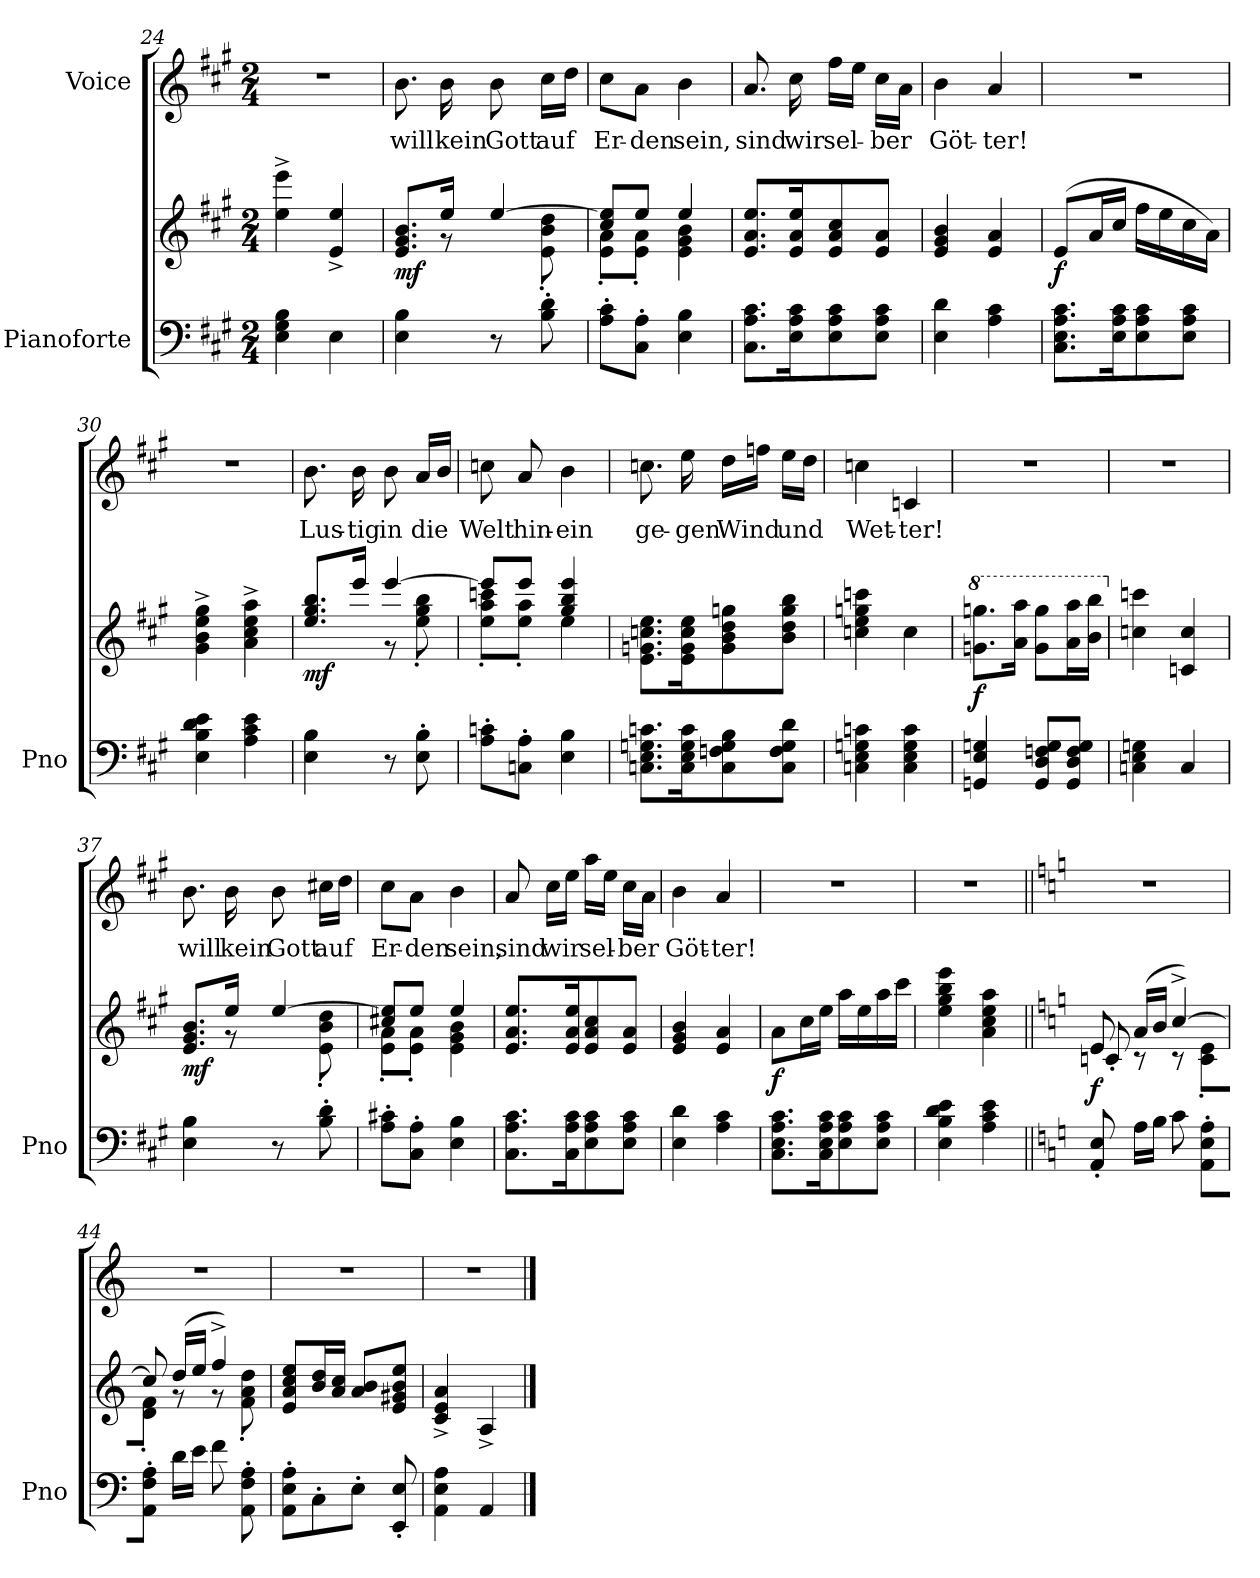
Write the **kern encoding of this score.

**kern	**kern	**dynam	**kern	**text
*part2	*part2	*part2	*part1	*part1
*staff3	*staff2	*staff2/3	*staff1	*staff1
*I"Pianoforte	*	*	*I"Voice	*
*I'Pno	*	*	*	*
*clefF4	*clefG2	*	*clefG2	*
*k[f#c#g#]	*k[f#c#g#]	*	*k[f#c#g#]	*
*M2/4	*M2/4	*	*M2/4	*
=24	=24	=24	=24	=24
4E\ 4G#\ 4B\	4ee\^< 4eee\^<	.	2r	.
4E\	4e/^ 4ee/^	.	.	.
!!LO:PB:g=z
=25	=25	=25	=25	=25
*	*^	*	*	*
!	!	!	!LO:DY:b	!	!LO:LY:b
4E\ 4B\	8.e/ 8.g#/ 8.b/L	8.ryy	mf	8.b\	will
!	!	!	!	!	!LO:LY:b
.	16ee/Jk	8r	.	16b\	kein
!	!	!	!	!	!LO:LY:b
8r	[4ee/	.	.	8b\	Gott
.	.	16ryy	.	.	.
!	!	!	!	!	!LO:LY:b
8B\' 8d\'	.	8e\' 8b\' 8dd\'	.	16cc#\LL	auf
.	.	.	.	16dd\JJ	.
=26	=26	=26	=26	=26	=26
!	!	!	!	!	!LO:LY:b
8A\' 8c#\'L	8cc#/ 8ee/]L	8e\' 8a\'L	.	8cc#\L	Er-
!	!	!	!	!	!LO:LY:b
8C#\' 8A\'J	8ee/J	8e\' 8a\'J	.	8a\J	-den
!	!	!	!	!	!LO:LY:b
4E\ 4B\	4ee/	4e\ 4g#\ 4b\	.	4b\	sein,
=27	=27	=27	=27	=27	=27
!	!	!	!	!	!LO:LY:b
*	*v	*v	*	*	*
8.C#\ 8.A\ 8.c#\L	8.e/ 8.a/ 8.ee/L	.	8.a/	sind
!	!	!	!	!LO:LY:b
16E\ 16A\ 16c#\K	16e/ 16a/ 16ee/K	.	16cc#\	wir
!	!	!	!	!LO:LY:b
8E\ 8A\ 8c#\	8e/ 8a/ 8cc#/	.	16ff#\LL	sel-
.	.	.	16ee\JJ	.
!	!	!	!	!LO:LY:b
8E\ 8A\ 8c#\J	8e/ 8a/J	.	16cc#\LL	-ber
.	.	.	16a\JJ	.
=28	=28	=28	=28	=28
!	!	!	!	!LO:LY:b
4E\ 4d\	4e/ 4g#/ 4b/	.	4b\	Göt-
!	!	!	!	!LO:LY:b
4A\ 4c#\	4e/ 4a/	.	4a/	-ter!
=29	=29	=29	=29	=29
!	!	!LO:DY:b	!	!
8.C#\ 8.E\ 8.A\ 8.c#\L	(8e/L	f	2r	.
.	16a/L	.	.	.
16E\ 16A\ 16c#\K	16cc#/JJ	.	.	.
8E\ 8A\ 8c#\	16ff#\LL	.	.	.
.	16ee\	.	.	.
8E\ 8A\ 8c#\J	16cc#\	.	.	.
.	16a\JJ)	.	.	.
=30	=30	=30	=30	=30
4E\ 4B\ 4d\ 4e\	4g#\^< 4b\^< 4ee\^< 4gg#\^<	.	2r	.
4A\ 4c#\ 4e\	4a\^< 4cc#\^< 4ee\^< 4aa\^<	.	.	.
!!LO:LB:g=z
=31	=31	=31	=31	=31
*	*^	*	*	*
!	!	!	!LO:DY:b	!	!LO:LY:b
4E\ 4B\	8.ee/ 8.gg#/ 8.bb/L	4ryy	mf	8.b\	Lus-
!	!	!	!	!	!LO:LY:b
.	16eee/Jk	.	.	16b\	-tig
!	!	!	!	!	!LO:LY:b
8r	[4eee/	8r	.	8b\	in
!	!	!	!	!	!LO:LY:b
8E\' 8B\'	.	8ee\' 8gg#\' 8bb\'	.	16a/LL	die
.	.	.	.	16b/JJ	.
=32	=32	=32	=32	=32	=32
!	!	!	!	!	!LO:LY:b
8A\' 8cn\'L	8eee/L]	8ee\' 8aa\' 8cccn\'L	.	8ccn\	Welt
!	!	!	!	!	!LO:LY:b
8Cn\' 8A\'J	8eee/J	8ee\' 8aa\'J	.	8a/	hin-
!	!	!	!	!	!LO:LY:b
4E\ 4B\	4gg#/ 4bb/ 4eee/	4ee\	.	4b\	-ein
=33	=33	=33	=33	=33	=33
!	!	!	!	!	!LO:LY:b
*	*v	*v	*	*	*
8.Cn\ 8.E\ 8.Gn\ 8.cn\L	8.e\ 8.gn\ 8.ccn\ 8.ee\L	.	8.ccn\	ge-
!	!	!	!	!LO:LY:b
16C\ 16E\ 16G\ 16c\K	16e\ 16g\ 16cc\ 16ee\K	.	16ee\	-gen
!	!	!	!	!LO:LY:b
8C\ 8Fn\ 8G\ 8B\	8g\ 8b\ 8dd\ 8ggn\	.	16dd\LL	Wind
.	.	.	16ffn\JJ	.
!	!	!	!	!LO:LY:b
8C\ 8F\ 8G\ 8d\J	8b\ 8dd\ 8gg\ 8bb\J	.	16ee\LL	und
.	.	.	16dd\JJ	.
=34	=34	=34	=34	=34
!	!	!	!	!LO:LY:b
4Cn\ 4E\ 4Gn\ 4cn\	4ccn\ 4ee\ 4ggn\ 4cccn\	.	4ccn\	Wet-
!	!	!	!	!LO:LY:b
4C\ 4E\ 4G\ 4c\	4cc\	.	4cn/	-ter!
=35	=35	=35	=35	=35
*	*8va	*	*	*
!	!	!LO:DY:b	!	!
4GGn/ 4E/ 4Gn/	8.ggn\ 8.gggn\L	f	2r	.
.	16aa\ 16aaa\Jk	.	.	.
8GG/ 8D/ 8Fn/ 8G/L	8gg\ 8ggg\L	.	.	.
8GG/ 8D/ 8F/ 8G/J	16aa\ 16aaa\L	.	.	.
.	16bb\ 16bbb\JJ	.	.	.
=36	=36	=36	=36	=36
*	*X8va	*	*	*
4Cn\ 4E\ 4Gn\	4ccn\ 4cccn\	.	2r	.
4C/	4cn/ 4cc/	.	.	.
!!LO:LB:g=z
=37	=37	=37	=37	=37
*	*^	*	*	*
!	!	!	!LO:DY:b	!	!LO:LY:b
4E\ 4B\	8.e/ 8.g#/ 8.b/L	8.ryy	mf	8.b\	will
!	!	!	!	!	!LO:LY:b
.	16ee/Jk	8r	.	16b\	kein
!	!	!	!	!	!LO:LY:b
8r	[4ee/	.	.	8b\	Gott
.	.	16ryy	.	.	.
!	!	!	!	!	!LO:LY:b
8B\' 8d\'	.	8e\' 8b\' 8dd\'	.	16cc#X\LL	auf
.	.	.	.	16dd\JJ	.
=38	=38	=38	=38	=38	=38
!	!	!	!	!	!LO:LY:b
8A\' 8c#X\'L	8cc#X/ 8ee/]L	8e\' 8a\'L	.	8cc#\L	Er-
!	!	!	!	!	!LO:LY:b
8C#\' 8A\'J	8ee/J	8e\' 8a\'J	.	8a\J	-den
!	!	!	!	!	!LO:LY:b
4E\ 4B\	4ee/	4e\ 4g#\ 4b\	.	4b\	sein,
=39	=39	=39	=39	=39	=39
!	!	!	!	!	!LO:LY:b
*	*v	*v	*	*	*
8.C#\ 8.A\ 8.c#\L	8.e/ 8.a/ 8.ee/L	.	8a/	sind
!	!	!	!	!LO:LY:b
.	.	.	16cc#\LL	wir
16C#\ 16A\ 16c#\K	16e/ 16a/ 16ee/K	.	16ee\JJ	.
!	!	!	!	!LO:LY:b
8E\ 8A\ 8c#\	8e/ 8a/ 8cc#/	.	16aa\LL	sel-
.	.	.	16ee\JJ	.
!	!	!	!	!LO:LY:b
8E\ 8A\ 8c#\J	8e/ 8a/J	.	16cc#\LL	-ber
.	.	.	16a\JJ	.
=40	=40	=40	=40	=40
!	!	!	!	!LO:LY:b
4E\ 4d\	4e/ 4g#/ 4b/	.	4b\	Göt-
!	!	!	!	!LO:LY:b
4A\ 4c#\	4e/ 4a/	.	4a/	-ter!
=41	=41	=41	=41	=41
!	!	!LO:DY:b	!	!
8.C#\ 8.E\ 8.A\ 8.c#\L	8a\L	f	2r	.
.	16cc#\L	.	.	.
16C#\ 16E\ 16A\ 16c#\K	16ee\JJ	.	.	.
8E\ 8A\ 8c#\	16aa\LL	.	.	.
.	16ee\	.	.	.
8E\ 8A\ 8c#\J	16aa\	.	.	.
.	16ccc#\JJ	.	.	.
=42	=42	=42	=42	=42
4E\ 4B\ 4d\ 4e\	4ee\ 4gg#\ 4bb\ 4eee\	.	2r	.
4A\ 4c#\ 4e\	4a\ 4cc#\ 4ee\ 4aa\	.	.	.
!!LO:LB:g=z
=43||	=43||	=43||	=43||	=43||
*k[]	*k[]	*	*k[]	*
*	*^	*	*	*
!	!	!	!LO:DY:b	!	!
8AA/' 8E/'	8e/	8cn'</	f	2r	.
16A\LL	(16a/LL	8r	.	.	.
16B\JJ	16b/JJ	.	.	.	.
8c\	[4cc^/)	8r	.	.	.
8AA\' 8E\' 8A\'L	.	8c\' 8e\'L	.	.	.
=44	=44	=44	=44	=44	=44
8AA\' 8F\' 8A\'J	8cc/]	8d\' 8f\'J	.	2r	.
16d\LL	(16dd/LL	8r	.	.	.
16e\JJ	16ee/JJ	.	.	.	.
8f\	4ff^/)	8r	.	.	.
8AA\' 8F\' 8A\'	.	8f\' 8a\' 8dd\'	.	.	.
*	*v	*v	*	*	*
=45	=45	=45	=45	=45
8AA\' 8E\' 8A\'L	8e/ 8a/ 8cc/ 8ee/L	.	2r	.
8C'\	16b/ 16dd/L	.	.	.
.	16a/ 16cc/JJ	.	.	.
8E'\J	8a/ 8b/L	.	.	.
8EE/' 8E/'	8e/ 8g#X/ 8b/ 8ee/J	.	.	.
=46	=46	=46	=46	=46
4AA\ 4E\ 4A\	4c/^> 4e/^> 4a/^>	.	2r	.
4AA/	4A^>/	.	.	.
==	==	==	==	==
*-	*-	*-	*-	*-
